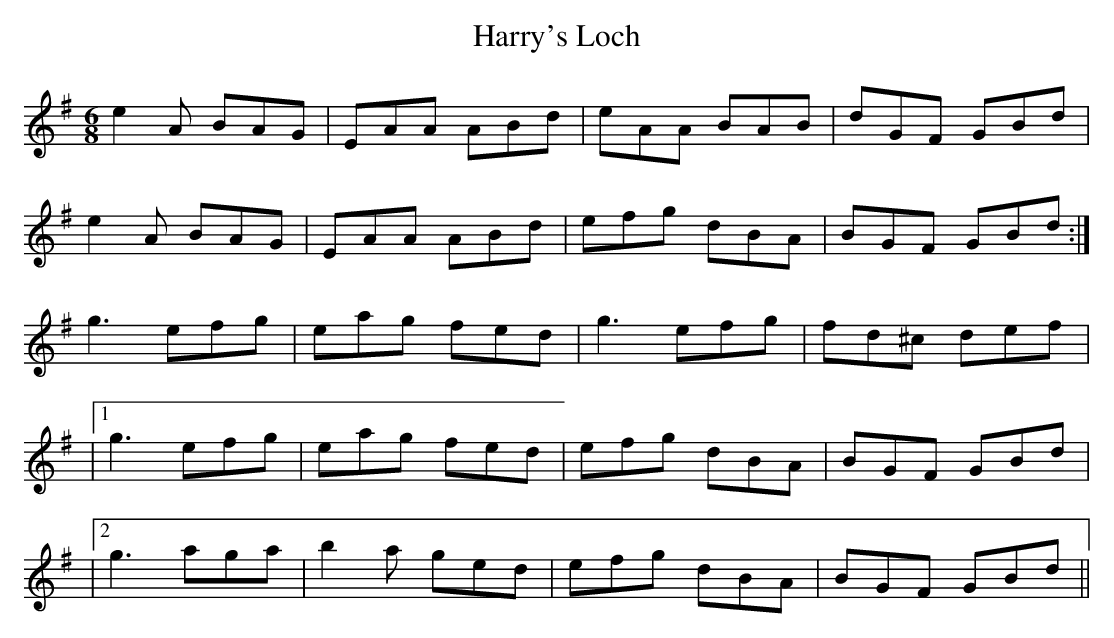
X:1
T: Harry's Loch
M: 6/8
L: 1/8
K: G
e2A BAG|EAA ABd|eAA BAB|dGF GBd|
e2A BAG|EAA ABd|efg dBA|BGF GBd :|
g3 efg|eag fed|g3 efg|fd^c def|
|1 g3 efg|eag fed|efg dBA|BGF GBd|
|2 g3 aga|b2a ged|efg dBA|BGF GBd||
